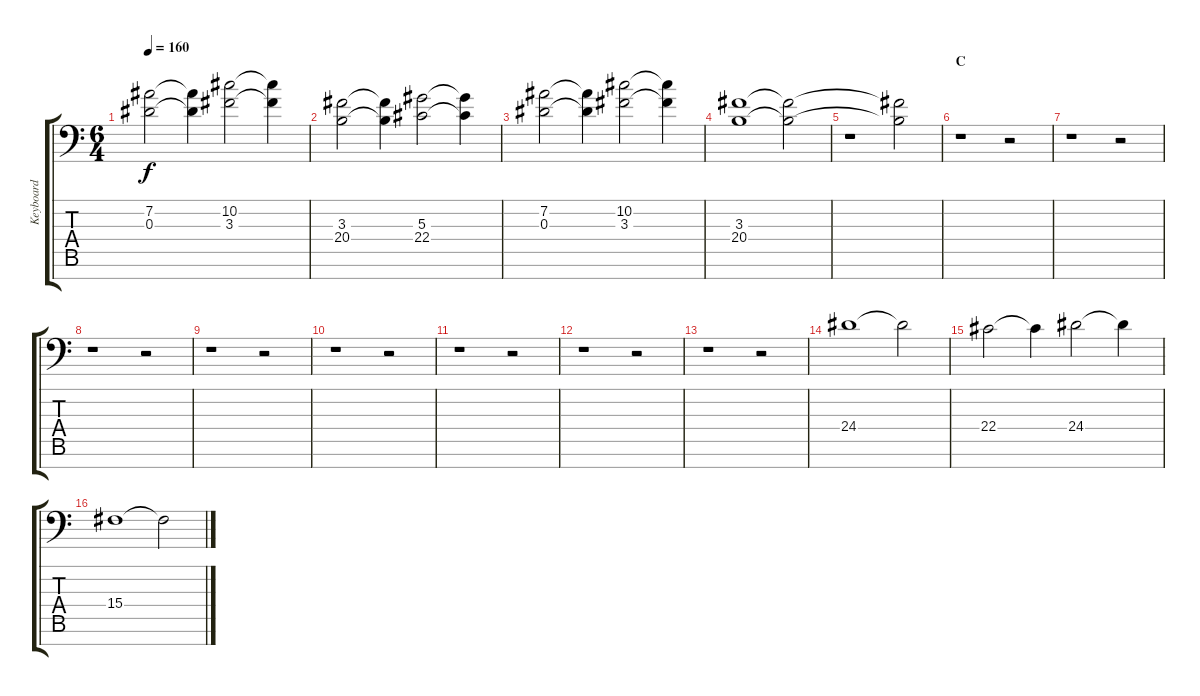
\track ("Keyboard" "Keyboard") {instrument tremolostrings}
\staff {score tabs}
\tuning (Eb4 Eb4 Eb4 Eb2 Eb2 Eb2 Eb0) {hide}
\ts (6 4)
\tempo 160
\clef f4
\ks c
(7.2 0.3).2{dy f} (7.2{t} 0.3{t}).4 (10.2 3.3).2 (10.2{t} 3.3{t}).4 |
(3.3 20.4).2 (3.3{t} 20.4{t}).4 (5.3 22.4).2 (5.3{t} 22.4{t}).4 |
(7.2 0.3).2 (7.2{t} 0.3{t}).4 (10.2 3.3).2 (10.2{t} 3.3{t}).4 |
(3.3 20.4).1 (3.3{t} 20.4{t}).2 |
r.1 (3.3{t} 20.4{t}).2 |
\section ("" "C")
r.1 r.2 |
r.1 r.2 |
r.1 r.2 |
r.1 r.2 |
r.1 r.2 |
r.1 r.2 |
r.1 r.2 |
r.1 r.2 |
24.4.1 24.4{t}.2 |
22.4.2 22.4{t}.4 24.4.2 24.4{t}.4 |
15.4.1 15.4{t}.2
